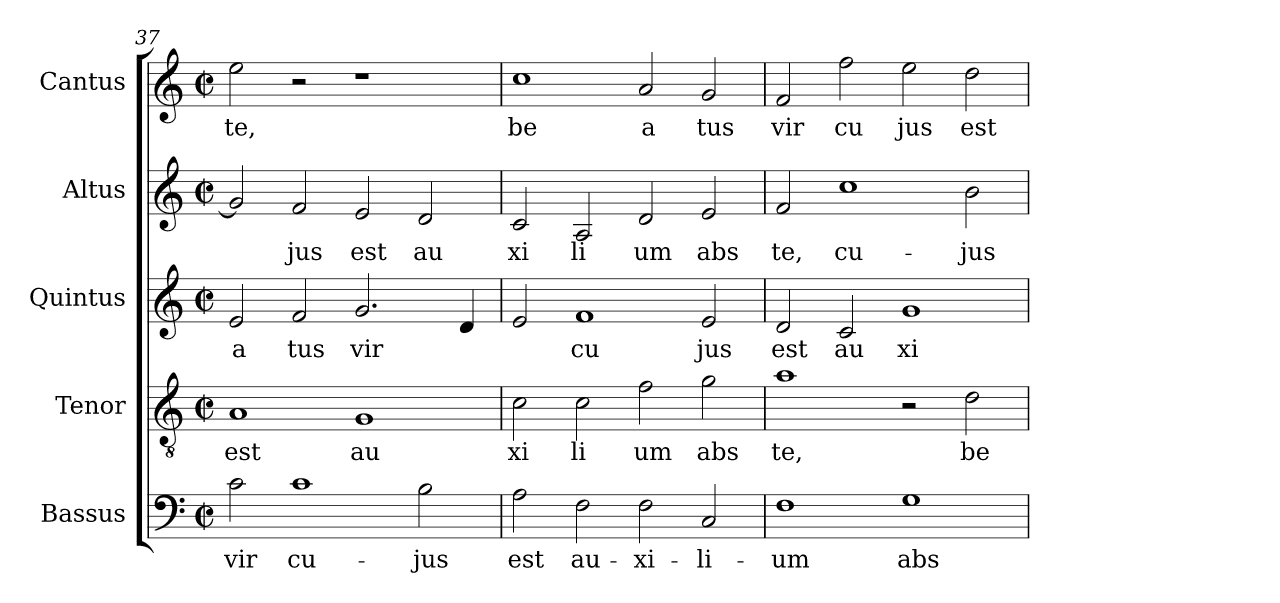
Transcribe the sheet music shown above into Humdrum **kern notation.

**kern	**text	**kern	**text	**kern	**text	**kern	**text	**kern	**text
*part5	*part5	*part4	*part4	*part3	*part3	*part2	*part2	*part1	*part1
*staff5	*staff5	*staff4	*staff4	*staff3	*staff3	*staff2	*staff2	*staff1	*staff1
*I"Bassus	*	*I"Tenor	*	*I"Quintus	*	*I"Altus	*	*I"Cantus	*
*clefF4	*	*clefGv2	*	*clefG2	*	*clefG2	*	*clefG2	*
*M2/2	*	*M2/2	*	*M2/2	*	*M2/2	*	*M2/2	*
*met(c|)	*	*met(c|)	*	*met(c|)	*	*met(c|)	*	*met(c|)	*
=37	=37	=37	=37	=37	=37	=37	=37	=37	=37
!	!LO:LY:b:cj	!	!LO:LY:b:cj	!	!LO:LY:b:cj	!	!	!	!LO:LY:b:cj
2c\	vir	1A	est	2e/	a	2g/]	.	2ee\	te,
!	!LO:LY:b:cj	!	!	!	!LO:LY:b:cj	!	!LO:LY:b:cj	!	!
1c	cu-	.	.	2f/	tus	2f/	jus	2r	.
!	!	!	!LO:LY:b:cj	!	!LO:LY:b	!	!LO:LY:b:cj	!	!
.	.	1G	au	2.g/	vir	2e/	est	1r	.
!	!LO:LY:b:cj	!	!	!	!	!	!LO:LY:b:cj	!	!
2B\	-jus	.	.	.	.	2d/	au	.	.
.	.	.	.	4d/	.	.	.	.	.
=38	=38	=38	=38	=38	=38	=38	=38	=38	=38
!	!LO:LY:b:cj	!	!LO:LY:b:cj	!	!	!	!LO:LY:b:cj	!	!LO:LY:b:cj
2A\	est	2c\	xi	2e/	.	2c/	xi	1cc	be
!	!LO:LY:b:cj	!	!LO:LY:b:cj	!	!LO:LY:b:cj	!	!LO:LY:b:cj	!	!
2F\	au-	2c\	li	1f	cu	2A/	li	.	.
!	!LO:LY:b:cj	!	!LO:LY:b:cj	!	!	!	!LO:LY:b:cj	!	!LO:LY:b:cj
2F\	-xi-	2f\	um	.	.	2d/	um	2a/	a
!	!LO:LY:b:cj	!	!LO:LY:b:cj	!	!LO:LY:b:cj	!	!LO:LY:b:cj	!	!LO:LY:b:cj
2C/	-li-	2g\	abs	2e/	jus	2e/	abs	2g/	tus
!!LO:PB:g=z
=39	=39	=39	=39	=39	=39	=39	=39	=39	=39
!	!LO:LY:b:cj	!	!LO:LY:b:cj	!	!LO:LY:b:cj	!	!LO:LY:b:cj	!	!LO:LY:b:cj
1F	-um	1a	te,	2d/	est	2f/	te,	2f/	vir
!	!	!	!	!	!LO:LY:b:cj	!	!LO:LY:b:cj	!	!LO:LY:b:cj
.	.	.	.	2c/	au	1cc	cu-	2ff\	cu
!	!LO:LY:b:cj	!	!	!	!LO:LY:b:cj	!	!	!	!LO:LY:b:cj
1G	abs	2r	.	1g	xi	.	.	2ee\	jus
!	!	!	!LO:LY:b:cj	!	!	!	!LO:LY:b:cj	!	!LO:LY:b:cj
.	.	2d\	be	.	.	2b\	-jus	2dd\	est
=	=	=	=	=	=	=	=	=	=
*-	*-	*-	*-	*-	*-	*-	*-	*-	*-
